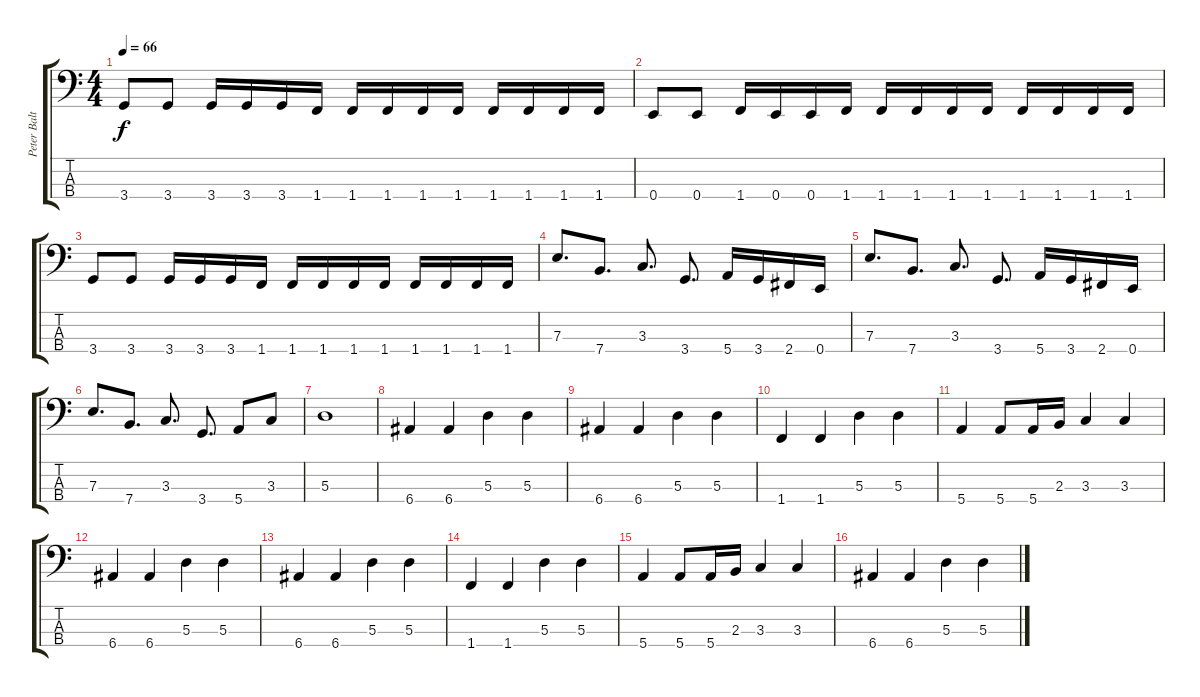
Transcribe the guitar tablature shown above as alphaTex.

\track ("Peter Baltes" "Peter Balt") {instrument electricbassfinger}
\staff {score tabs}
\tuning (G2 D2 A1 E1) {hide}
\ts (4 4)
\tempo 66
\clef f4
\ks c
3.4.8{dy f} 3.4.8 3.4.16 3.4.16 3.4.16 1.4.16 1.4.16 1.4.16 1.4.16 1.4.16 1.4.16 1.4.16 1.4.16 1.4.16 |
0.4.8 0.4.8 1.4.16 0.4.16 0.4.16 1.4.16 1.4.16 1.4.16 1.4.16 1.4.16 1.4.16 1.4.16 1.4.16 1.4.16 |
3.4.8 3.4.8 3.4.16 3.4.16 3.4.16 1.4.16 1.4.16 1.4.16 1.4.16 1.4.16 1.4.16 1.4.16 1.4.16 1.4.16 |
7.3.8{d} 7.4.8{d} 3.3.8{d} 3.4.8{d} 5.4.16 3.4.16 2.4.16 0.4.16 |
7.3.8{d} 7.4.8{d} 3.3.8{d} 3.4.8{d} 5.4.16 3.4.16 2.4.16 0.4.16 |
7.3.8{d} 7.4.8{d} 3.3.8{d} 3.4.8{d} 5.4.8 3.3.8 |
5.3.1 |
6.4.4 6.4.4 5.3.4 5.3.4 |
6.4.4 6.4.4 5.3.4 5.3.4 |
1.4.4 1.4.4 5.3.4 5.3.4 |
5.4.4 5.4.8 5.4.16 2.3.16 3.3.4 3.3.4 |
6.4.4 6.4.4 5.3.4 5.3.4 |
6.4.4 6.4.4 5.3.4 5.3.4 |
1.4.4 1.4.4 5.3.4 5.3.4 |
5.4.4 5.4.8 5.4.16 2.3.16 3.3.4 3.3.4 |
6.4.4 6.4.4 5.3.4 5.3.4
